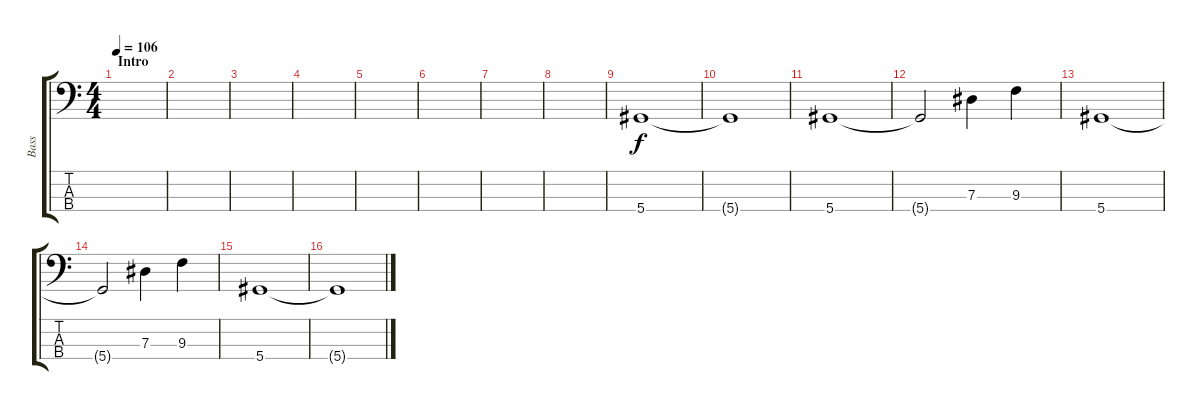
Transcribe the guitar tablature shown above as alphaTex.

\track ("Bass" "Bass") {instrument electricbassfinger}
\staff {score tabs}
\tuning (Gb2 Db2 Ab1 Eb1) {hide}
\ts (4 4)
\section ("" "Intro")
\tempo 106
\clef f4
\ks c
|
|
|
|
|
|
|
|
5.4.1 |
5.4{t}.1 |
5.4.1 |
5.4{t}.2 7.3.4 9.3.4 |
5.4.1 |
5.4{t}.2 7.3.4 9.3.4 |
5.4.1 |
5.4{t}.1
